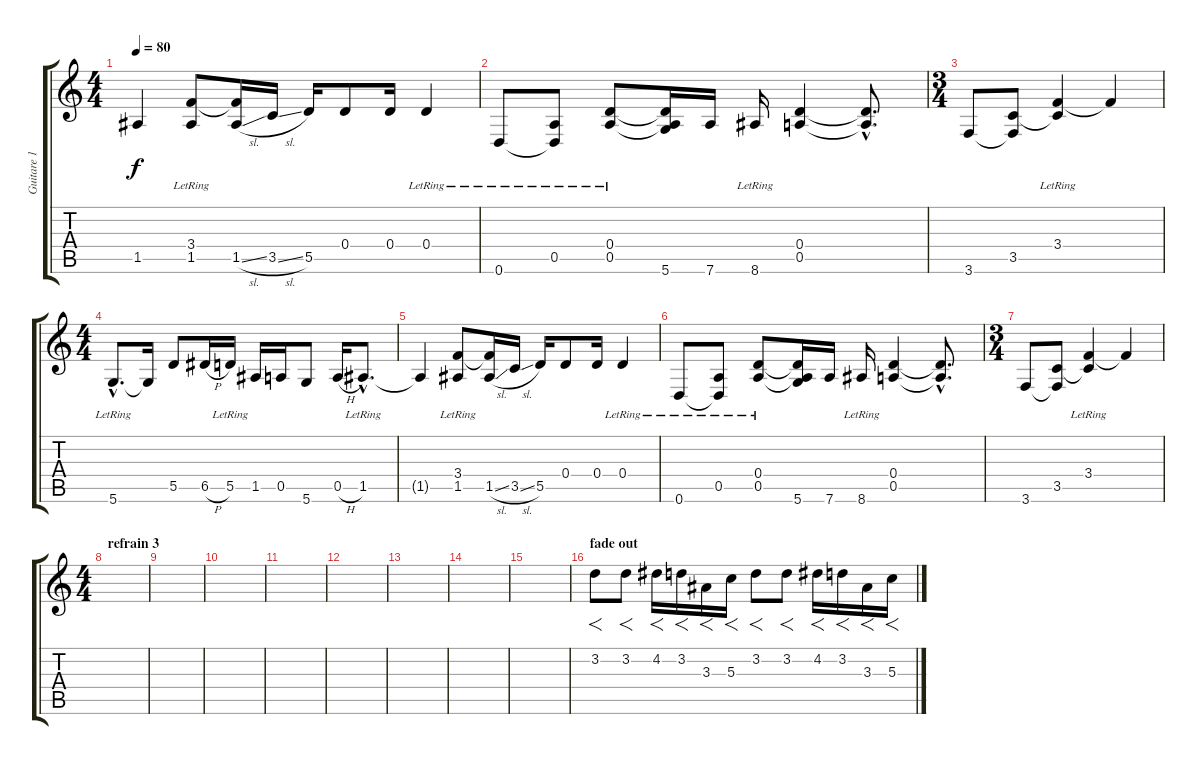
\track ("Guitare 1" "Guitare 1") {instrument electricguitarjazz}
\staff {score tabs}
\tuning (E4 B3 G3 D3 A2 D2) {hide}
\ts (4 4)
\tempo 80
\clef g2
\ks c
1.5{t}.4{dy f} (3.4{lr} 1.5).8 (3.4{t} 1.5{sl}).16 3.5{sl}.16 5.5.16 0.4.8 0.4.16 0.4{lr}.4 |
0.6{lr}.8 (0.5{lr} 0.6{t}).8 (0.4{lr} 0.5{lr}).8 (0.4{t} 0.5{t} 5.6).16 7.6.16 8.6{lr}.16 (0.4 0.5).4 (0.4{hac t} 0.5{hac t}).8{d} |
\ts (3 4)
3.6.8 (3.5 3.6{t}).8 (3.4{lr} 3.5{t}).4 3.4{t}.4 |
\ts (4 4)
5.6{hac lr}.8{d} 5.6{t}.16 5.5.8 6.5{h}.16 5.5{lr}.16 1.5.16 0.5.16 5.6.8 0.5{h}.16 1.5{hac lr}.8{d} |
1.5{t}.4 (3.4{lr} 1.5).8 (3.4{t} 1.5{sl}).16 3.5{sl}.16 5.5.16 0.4.8 0.4.16 0.4{lr}.4 |
0.6{lr}.8 (0.5{lr} 0.6{t}).8 (0.4{lr} 0.5{lr}).8 (0.4{t} 0.5{t} 5.6).16 7.6.16 8.6{lr}.16 (0.4 0.5).4 (0.4{hac t} 0.5{hac t}).8{d} |
\ts (3 4)
3.6.8 (3.5 3.6{t}).8 (3.4{lr} 3.5{t}).4 3.4{t}.4 |
\ts (4 4)
\section ("" "refrain 3")
|
|
|
|
|
|
|
|
\section ("" "fade out")
3.2.8{f volume 8 instrument distortionguitar} 3.2.8{f} 4.2.16{f} 3.2.16{f} 3.3.16{f} 5.3.16{f} 3.2.8{f} 3.2.8{f} 4.2.16{f} 3.2.16{f} 3.3.16{f} 5.3.16{f}
